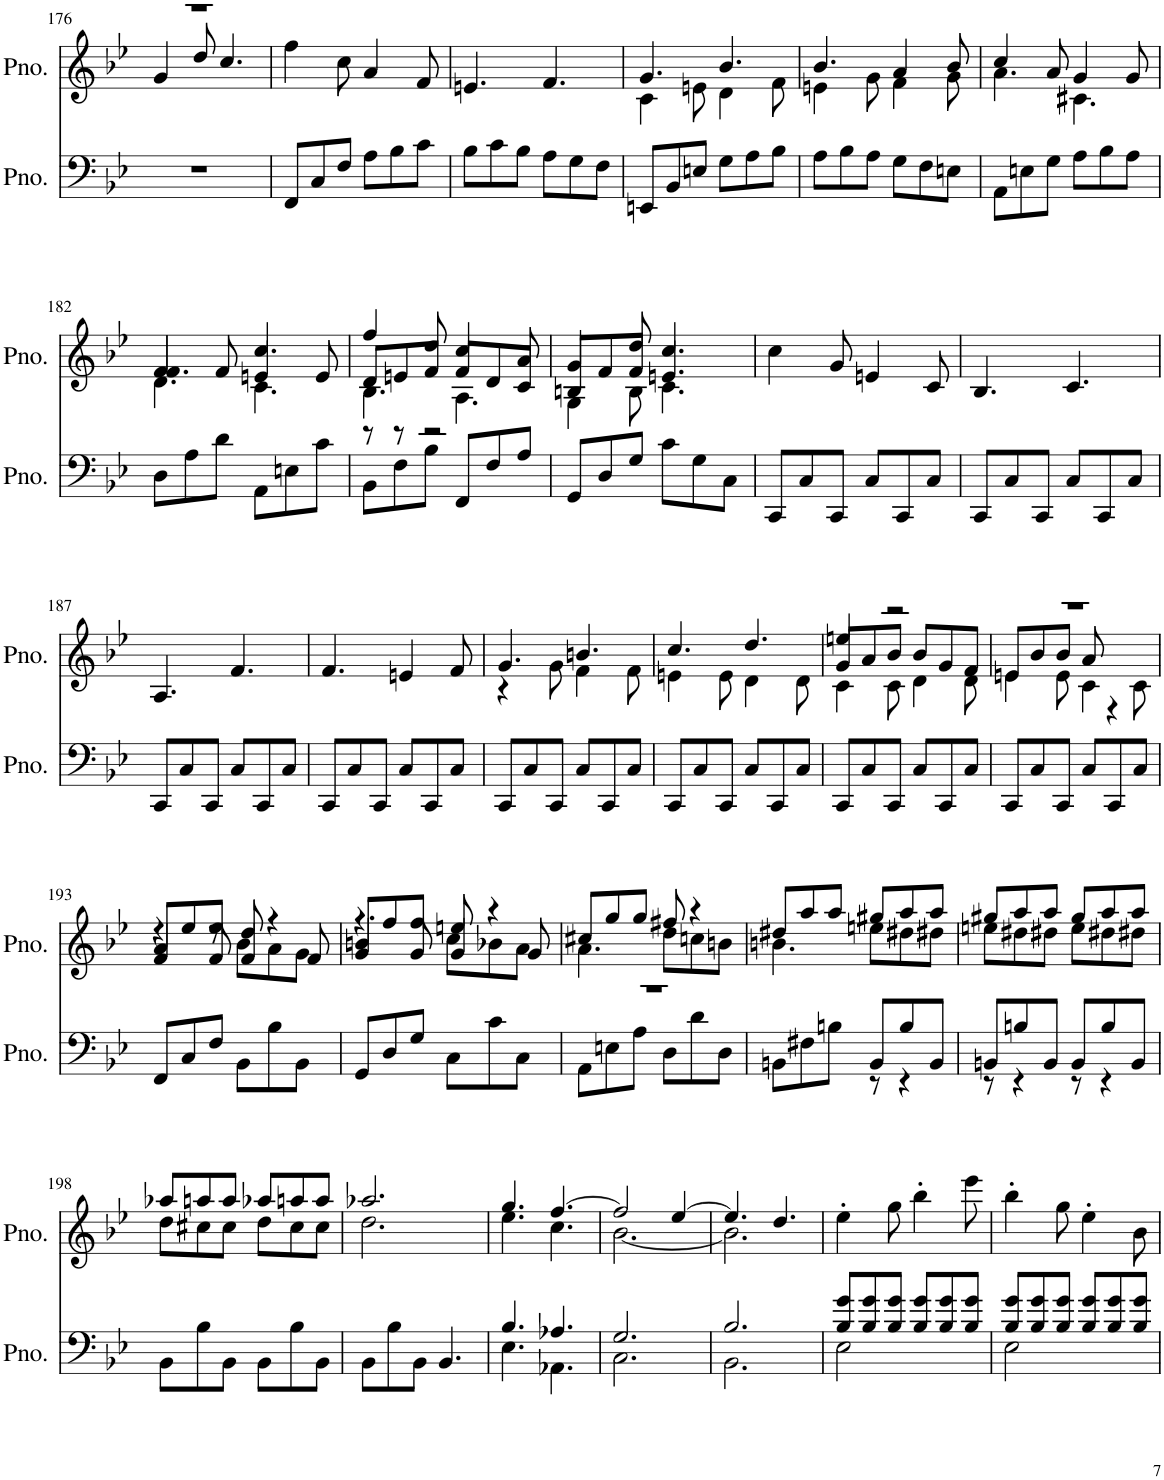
**kern	**kern
*part2	*part1
*staff2	*staff1
*I"Piano	*I"Piano
*I'Pno.	*I'Pno.
!!LO:PB:g=z
*clefF4	*clefG2
*k[b-e-]	*k[b-e-]
*M6/8	*M6/8
=176	=176
*	*^
2.r	2.r	4g/
.	.	8dd/
.	.	4.cc/
*	*v	*v
=177	=177
8FF/L	4ff\
8C/	.
8F/J	8cc\
8A\L	4a/
8B-\	.
8c\J	8f/
=178	=178
8B-\L	4.en/
8c\	.
8B-\J	.
8A\L	4.f/
8G\	.
8F\J	.
=179	=179
*	*^
8EEn/L	4.g/	4c\
8BB-/	.	.
8En/J	.	8en\
8G\L	4.b-/	4d\
8A\	.	.
8B-\J	.	8f\
=180	=180	=180
8A\L	4.b-/	4en\
8B-\	.	.
8A\J	.	8g\
8G\L	4a/	4f\
8F\	.	.
8En\J	8b-/	8g\
=181	=181	=181
8AA\L	4cc/	4.a\
8En\	.	.
8G\J	8a/	.
8A\L	4g/	4.c#X\
8B-\	.	.
8A\J	8g/	.
!!LO:LB:g=z
=182	=182	=182
*	*	*^
8D\L	4f/	4.d\	4.f/
8A\	.	.	.
8d\J	8f/	.	.
8AA\L	4en/	4.c\	4.cc/
8En\	.	.	.
8c\J	8e/	.	.
=183	=183	=183	=183
*	*	*	*^
8BB-\L	8d/L	4.B-\	4ff/	8r
8F\	8en/	.	.	8r
8B-\J	8f/J	.	8dd/	2r
8FF/L	8f/L	4.A\	4cc/	.
8F/	8d/	.	.	.
8A/J	8c/J	.	8a/	.
*	*	*	*v	*v
=184	=184	=184	=184
8GG/L	8Bn/L	4G\	4g/
8D/	8f/	.	.
8G/J	8f/J	8B\	8dd/
8c\L	4.en/	4.c\	4.cc/
8G\	.	.	.
8C\J	.	.	.
*	*v	*v	*v
=185	=185
8CC/L	4cc\
8C/	.
8CC/J	8g/
8C/L	4en/
8CC/	.
8C/J	8c/
=186	=186
8CC/L	4.B-/
8C/	.
8CC/J	.
8C/L	4.c/
8CC/	.
8C/J	.
!!LO:LB:g=z
=187	=187
8CC/L	4.A/
8C/	.
8CC/J	.
8C/L	4.f/
8CC/	.
8C/J	.
=188	=188
8CC/L	4.f/
8C/	.
8CC/J	.
8C/L	4en/
8CC/	.
8C/J	8f/
=189	=189
*	*^
8CC/L	4.g/	4r
8C/	.	.
8CC/J	.	8g\
8C/L	4.bn/	4f\
8CC/	.	.
8C/J	.	8f\
=190	=190	=190
8CC/L	4.cc/	4en\
8C/	.	.
8CC/J	.	8e\
8C/L	4.dd/	4d\
8CC/	.	.
8C/J	.	8d\
=191	=191	=191
*	*	*^
8CC/L	4een/	4c\	8g/L
8C/	.	.	8a/
8CC/J	2r	8c\	8b-/J
8C/L	.	4d\	8b-/L
8CC/	.	.	8g/
8C/J	.	8d\	8f/J
=192	=192	=192	=192
8CC/L	2.r	4en\	8e/L
8C/	.	.	8b-/
8CC/J	.	8e\	8b-/J
8C/L	.	4c\	8a/
8CC/	.	.	4r
8C/J	.	8c\	.
!!LO:LB:g=z	!!	!!
=193	=193	=193	=193
8FF/L	8a/L	4r	4f/
8C/	8ee-/	.	.
8F/J	8ee-/J	8r	8f/
8BB-\L	8dd/	8b-\L	4f/
8B-\	4r	8a\	.
8BB-\J	.	8g\J	8f/
=194	=194	=194	=194
8GG/L	8bn/L	4.r	4g/
8D/	8ff/	.	.
8G/J	8ff/J	.	8g/
8C\L	8een/	8cc\L	4g/
8c\	4r	8b-X\	.
8C\J	.	8a\J	8g/
=195	=195	=195	=195
8AA\L	8cc#X/L	4.a\	2.r
8En\	8gg/	.	.
8A\J	8gg/J	.	.
8D\L	8ff#X/	8dd\L	.
8d\	4r	8ccn\	.
8D\J	.	8bn\J	.
*	*	*v	*v
=196	=196	=196
*^	*	*
8BBn\L	4.ryy	8dd#X/L	4.bn\
8F#X\	.	8aa/	.
8Bn\J	.	8aa/J	.
8BB/L	8r	8gg#X/L	8een\L
8B/	4r	8aa/	8dd#X\
8BB/J	.	8aa/J	8dd#X\J
=197	=197	=197	=197
8BBn/L	8r	8gg#X/L	8een\L
8Bn/	4r	8aa/	8dd#X\
8BB/J	.	8aa/J	8dd#X\J
8BB/L	8r	8gg#/L	8ee\L
8B/	4r	8aa/	8dd#X\
8BB/J	.	8aa/J	8dd#X\J
*v	*v	*	*
!!LO:LB:g=z	!!
=198	=198	=198
8BB-\L	8aa-X/L	8dd\L
8B-\	8aan/	8cc#X\
8BB-\J	8aa/J	8cc#\J
8BB-\L	8aa-X/L	8dd\L
8B-\	8aan/	8cc#\
8BB-\J	8aa/J	8cc#\J
=199	=199	=199
8BB-\L	2.aa-X/	2.dd\
8B-\	.	.
8BB-\J	.	.
4.BB-/	.	.
=200	=200	=200
*^	*	*
4.B-/	4.E-\	4.gg/	4.ee-\
4.A-X/	4.AA-X\	[4.ff/	4.cc\
=201	=201	=201	=201
2.G/	2.C\	2ff/]	[2.b-\
.	.	[4ee-/	.
=202	=202	=202	=202
2.B-/	2.BB-\	4.ee-/]	2.b-\]
.	.	4.dd/	.
*	*	*v	*v
=203	=203	=203
8B-/ 8g/L	2.E-\	4ee-'\
8B-/ 8g/	.	.
8B-/ 8g/J	.	8gg\
8B-/ 8g/L	.	4bb-'\
8B-/ 8g/	.	.
8B-/ 8g/J	.	8eee-\
=204	=204	=204
8B-/ 8g/L	2.E-\	4bb-'\
8B-/ 8g/	.	.
8B-/ 8g/J	.	8gg\
8B-/ 8g/L	.	4ee-'\
8B-/ 8g/	.	.
8B-/ 8g/J	.	8b-\
*v	*v	*
=	=
*-	*-
